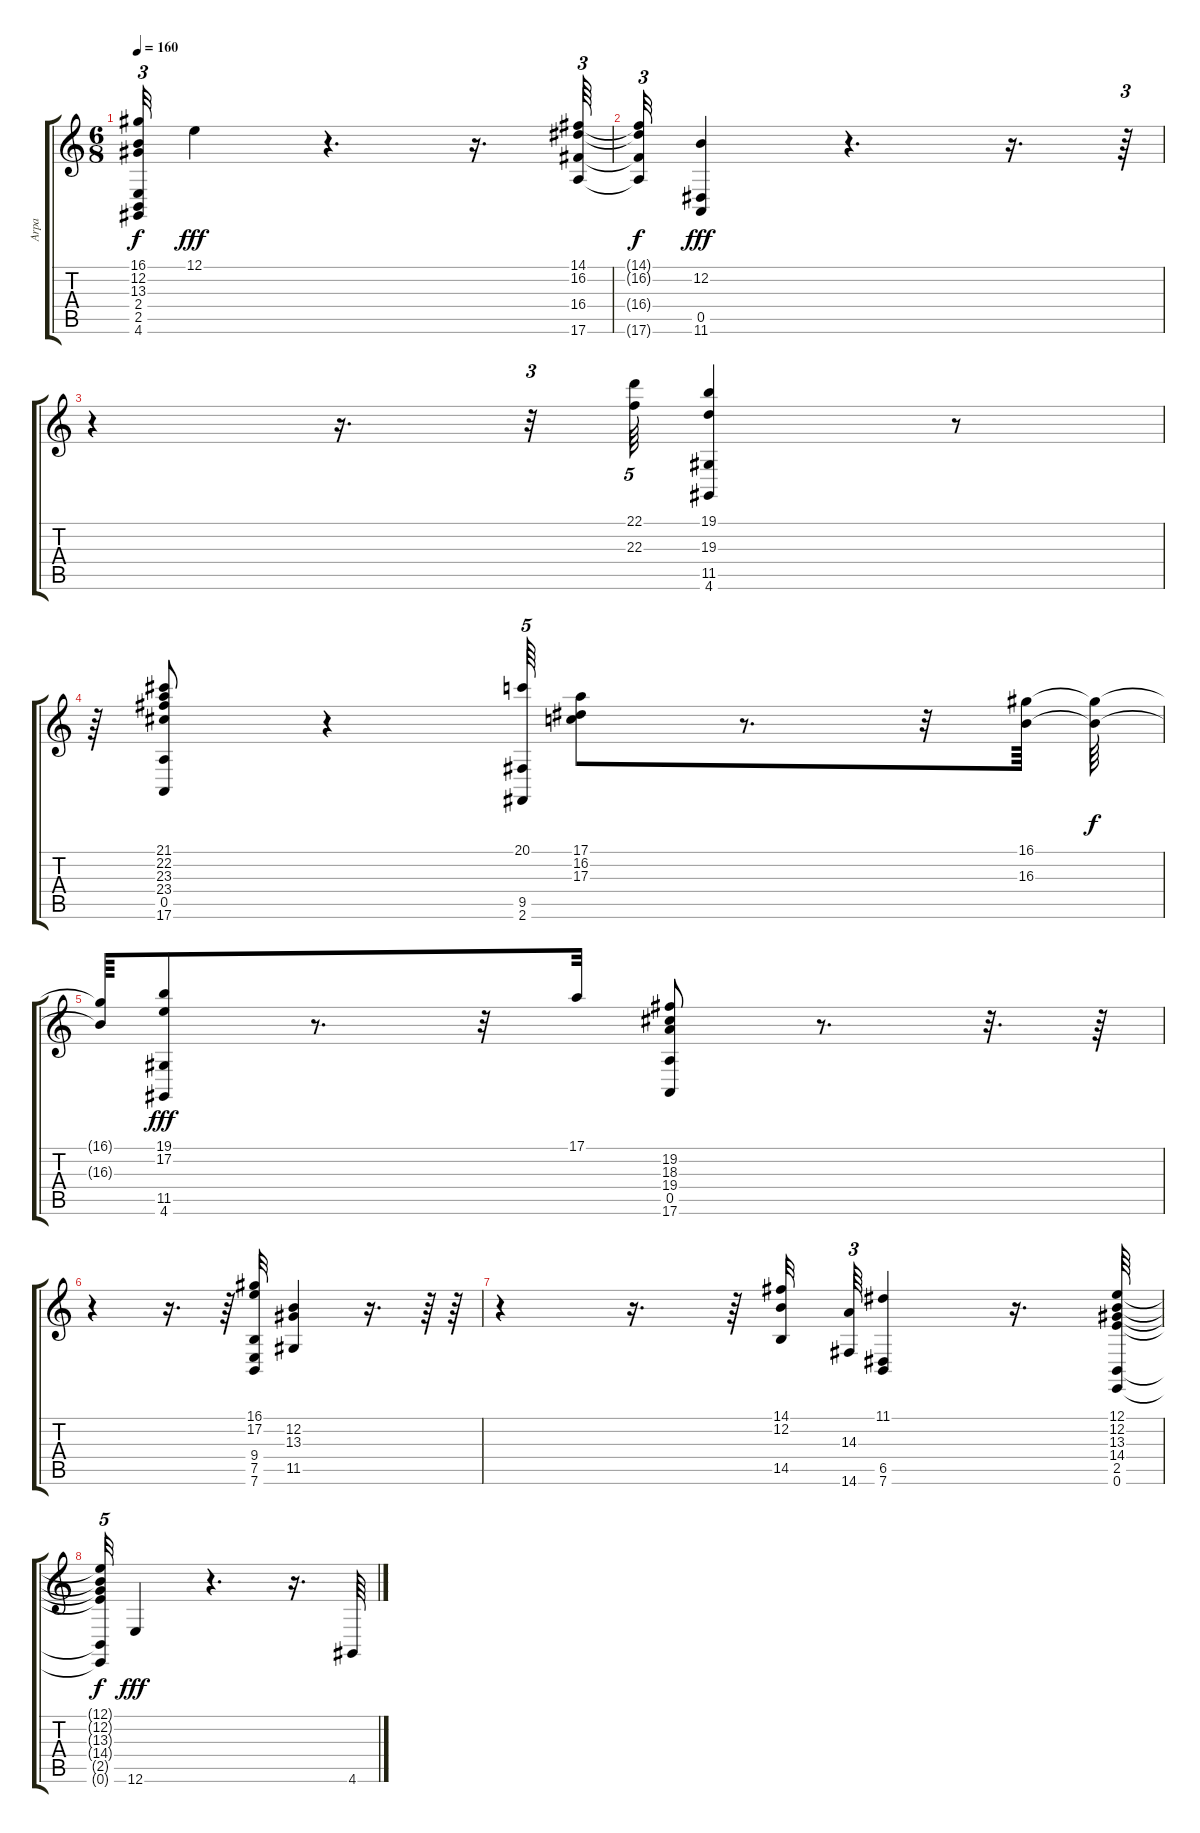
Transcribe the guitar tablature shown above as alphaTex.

\track ("Arpa" "Arpa") {instrument pizzicatostrings}
\staff {score tabs}
\tuning (E4 B3 G3 D3 A2 E2) {hide}
\ts (6 8)
\tempo 160
\clef g2
\ks c
(16.1{t} 12.2{t} 13.3{t} 2.4{t} 2.5{t} 4.6{t}).32{tu (3 2) dy f} 12.1.4{dy fff} r.4{d} r.16{d} (14.1 16.2 16.4 17.6).64{tu (3 2)} |
(14.1{t} 16.2{t} 16.4{t} 17.6{t}).32{tu (3 2) dy f} (12.2 0.5 11.6).4{dy fff} r.4{d} r.16{d} r.64{tu (3 2)} |
r.4 r.16{d} r.32{tu (3 2)} (22.1 22.3).64{tu (5 4)} (19.1 19.3 11.5 4.6).4 r.8 |
r.64 (21.1 22.2 23.3 23.4 0.5 17.6).8 r.4 (20.1 9.5 2.6).64{tu (5 4)} (17.1 16.2 17.3).8 r.8{d} r.32 (16.1 16.3).64 (16.1{t} 16.3{t}).64{dy f} |
(16.1{t} 16.3{t}).64 (19.1 17.2 11.5 4.6).8{dy fff} r.8{d} r.32 17.1.32 (19.2 18.3 19.4 0.5 17.6).8 r.8{d} r.32{d} r.64 |
r.4 r.16{d} r.64 (16.1 17.2 9.4 7.5 7.6).32 (12.2 13.3 11.5).4 r.16{d} r.64 r.64 |
r.4 r.16{d} r.64 (14.1 12.2 14.5).32 (14.3 14.6).64{tu (3 2)} (11.1 6.5 7.6).4 r.16{d} (12.1 12.2 13.3 14.4 2.5 0.6).64 |
(12.1{t} 12.2{t} 13.3{t} 14.4{t} 2.5{t} 0.6{t}).32{tu (5 4) dy f} 12.6.4{dy fff} r.4{d} r.16{d} 4.6.64
